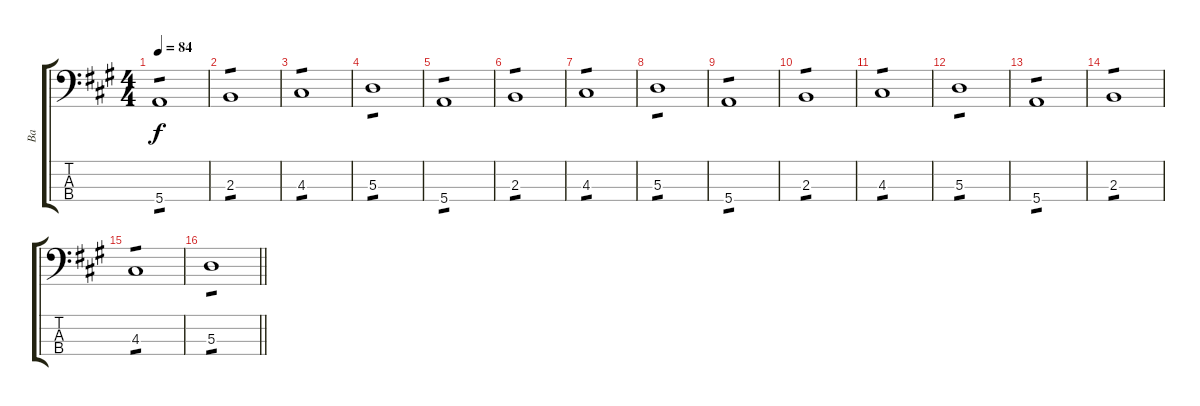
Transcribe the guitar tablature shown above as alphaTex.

\track ("Ba" "Ba") {instrument electricbassfinger}
\staff {score tabs}
\tuning (G2 D2 A1 E1) {hide}
\ts (4 4)
\tempo 84
\clef f4
\ks a
5.4.1{tp 1 dy f} |
2.3.1{tp 1} |
4.3.1{tp 1} |
5.3.1{tp 1} |
5.4.1{tp 1} |
2.3.1{tp 1} |
4.3.1{tp 1} |
5.3.1{tp 1} |
5.4.1{tp 1} |
2.3.1{tp 1} |
4.3.1{tp 1} |
5.3.1{tp 1} |
5.4.1{tp 1} |
2.3.1{tp 1} |
4.3.1{tp 1} |
\barLineRight lightlight
5.3.1{tp 1}
